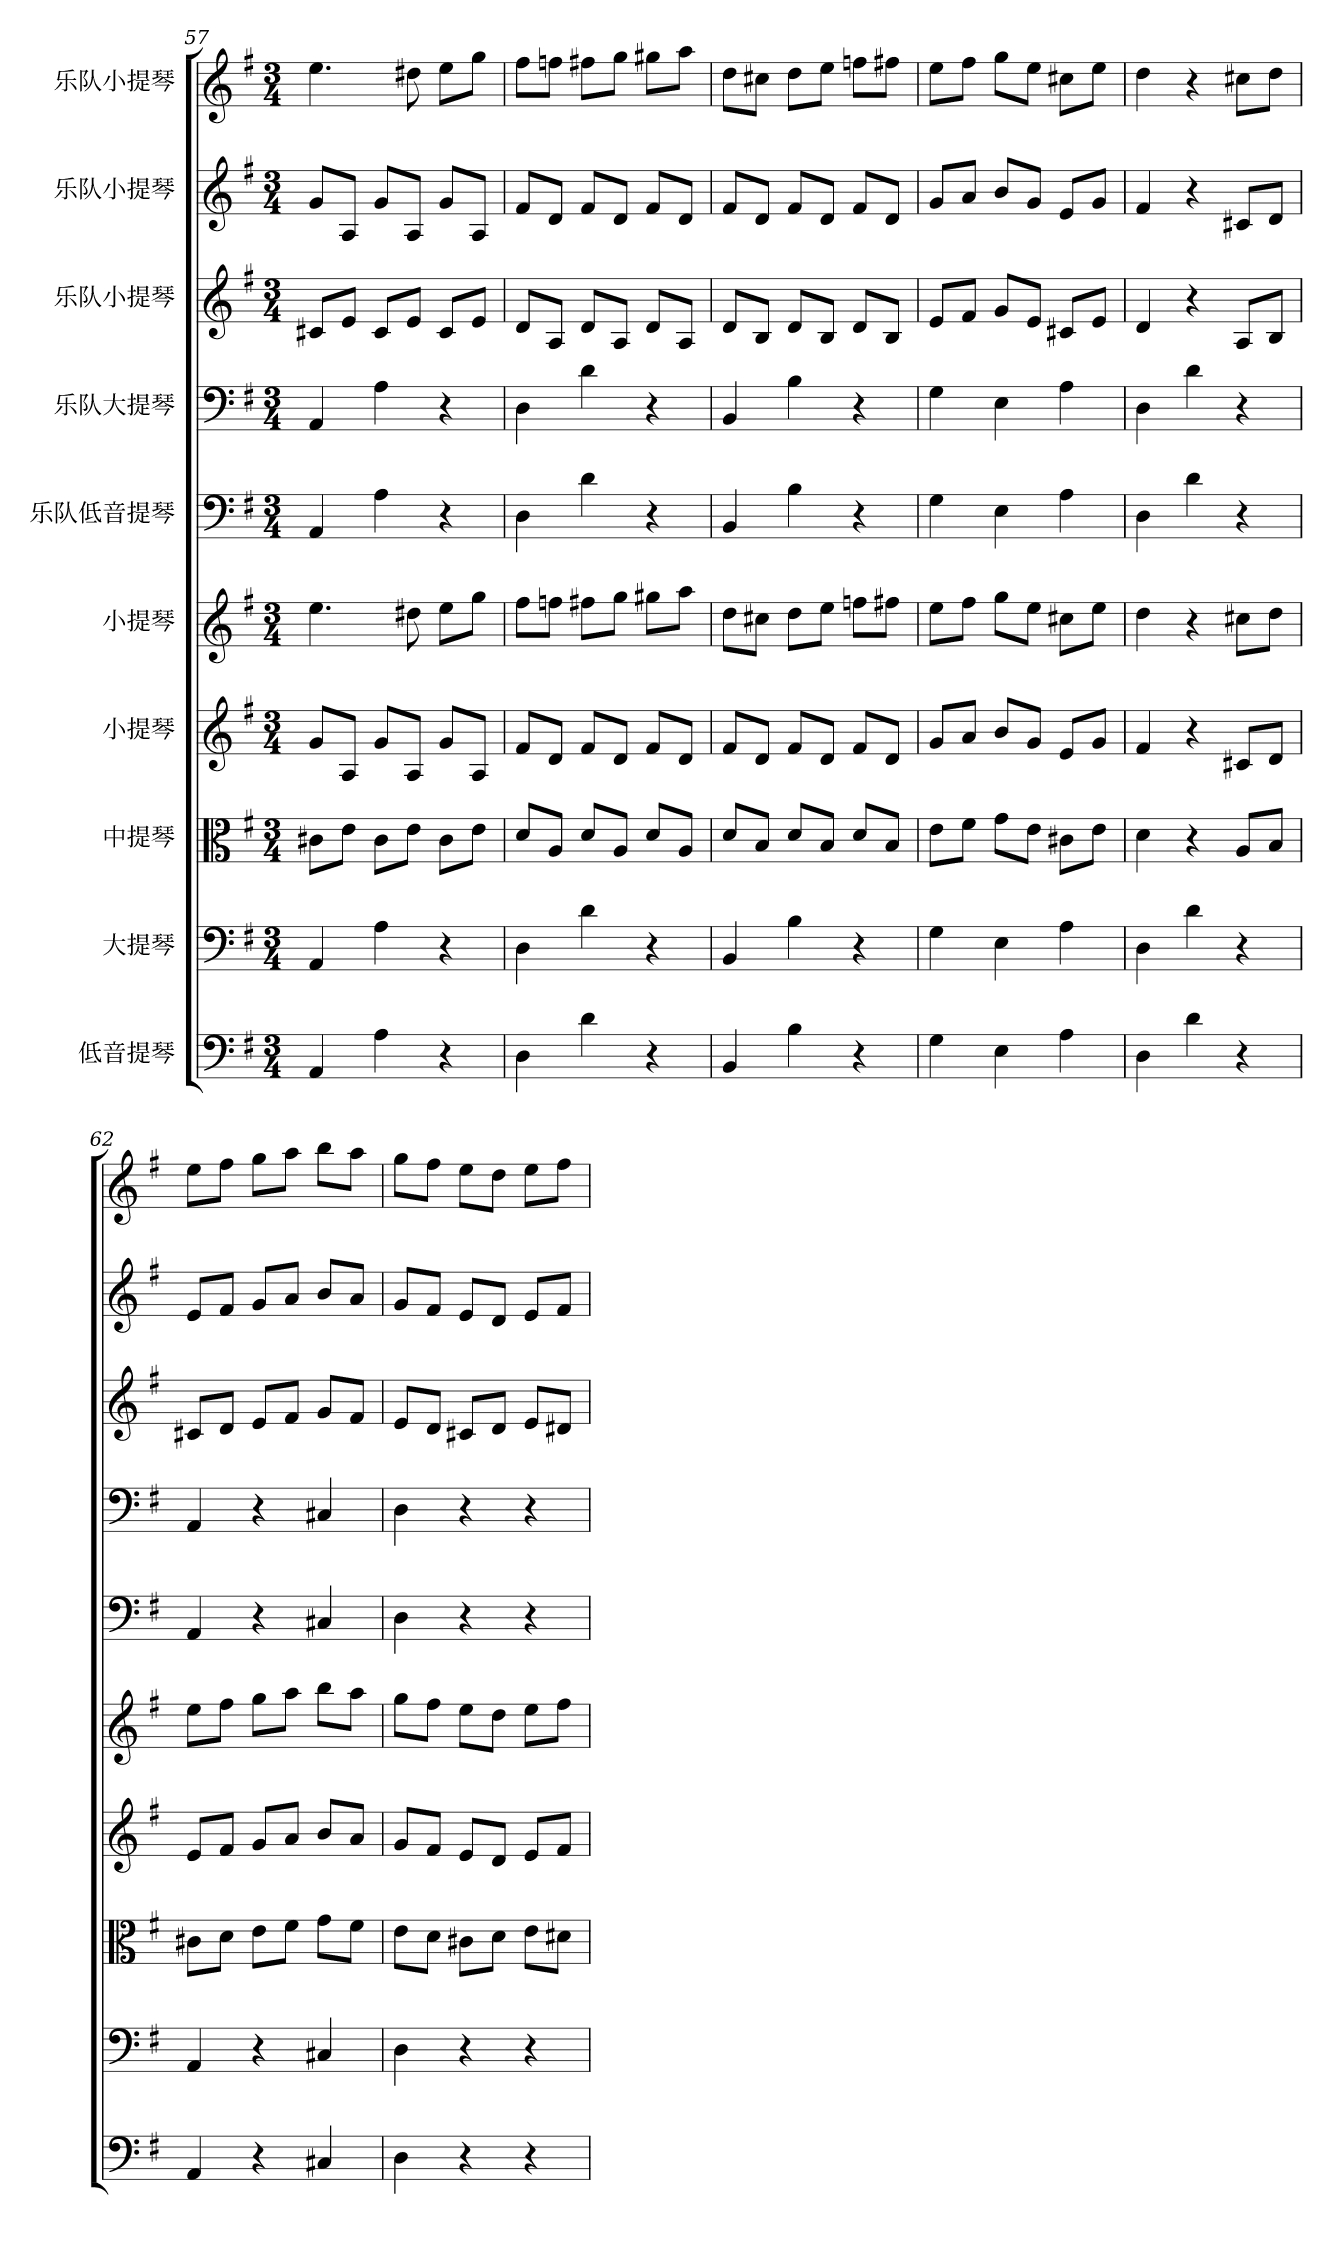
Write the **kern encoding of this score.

**kern	**kern	**kern	**kern	**kern	**kern	**kern	**kern	**kern	**kern
*part10	*part9	*part8	*part7	*part6	*part5	*part4	*part3	*part2	*part1
*staff10	*staff9	*staff8	*staff7	*staff6	*staff5	*staff4	*staff3	*staff2	*staff1
*I"低音提琴	*I"大提琴	*I"中提琴	*I"小提琴	*I"小提琴	*I"乐队低音提琴	*I"乐队大提琴	*I"乐队小提琴	*I"乐队小提琴	*I"乐队小提琴
*clefF4	*clefF4	*clefC3	*clefG2	*clefG2	*clefF4	*clefF4	*clefG2	*clefG2	*clefG2
*ITrd7c12	*	*	*	*	*ITrd7c12	*	*	*	*
*k[f#]	*k[f#]	*k[f#]	*k[f#]	*k[f#]	*k[f#]	*k[f#]	*k[f#]	*k[f#]	*k[f#]
*M3/4	*M3/4	*M3/4	*M3/4	*M3/4	*M3/4	*M3/4	*M3/4	*M3/4	*M3/4
=57	=57	=57	=57	=57	=57	=57	=57	=57	=57
4AAA/	4AA/	8c#X\L	8g/L	4.ee\	4AAA/	4AA/	8c#X/L	8g/L	4.ee\
.	.	8e\J	8A/J	.	.	.	8e/J	8A/J	.
4AA\	4A\	8c#\L	8g/L	.	4AA\	4A\	8c#/L	8g/L	.
.	.	8e\J	8A/J	8dd#X\	.	.	8e/J	8A/J	8dd#X\
4r	4r	8c#\L	8g/L	8ee\L	4r	4r	8c#/L	8g/L	8ee\L
.	.	8e\J	8A/J	8gg\J	.	.	8e/J	8A/J	8gg\J
!!LO:PB:g=z
=58	=58	=58	=58	=58	=58	=58	=58	=58	=58
4DD\	4D\	8d/L	8f#/L	8ff#\L	4DD\	4D\	8d/L	8f#/L	8ff#\L
.	.	8A/J	8d/J	8ffn\J	.	.	8A/J	8d/J	8ffn\J
4D\	4d\	8d/L	8f#/L	8ff#X\L	4D\	4d\	8d/L	8f#/L	8ff#X\L
.	.	8A/J	8d/J	8gg\J	.	.	8A/J	8d/J	8gg\J
4r	4r	8d/L	8f#/L	8gg#X\L	4r	4r	8d/L	8f#/L	8gg#X\L
.	.	8A/J	8d/J	8aa\J	.	.	8A/J	8d/J	8aa\J
=59	=59	=59	=59	=59	=59	=59	=59	=59	=59
4BBB/	4BB/	8d/L	8f#/L	8dd\L	4BBB/	4BB/	8d/L	8f#/L	8dd\L
.	.	8B/J	8d/J	8cc#X\J	.	.	8B/J	8d/J	8cc#X\J
4BB\	4B\	8d/L	8f#/L	8dd\L	4BB\	4B\	8d/L	8f#/L	8dd\L
.	.	8B/J	8d/J	8ee\J	.	.	8B/J	8d/J	8ee\J
4r	4r	8d/L	8f#/L	8ffn\L	4r	4r	8d/L	8f#/L	8ffn\L
.	.	8B/J	8d/J	8ff#X\J	.	.	8B/J	8d/J	8ff#X\J
=60	=60	=60	=60	=60	=60	=60	=60	=60	=60
4GG\	4G\	8e\L	8g/L	8ee\L	4GG\	4G\	8e/L	8g/L	8ee\L
.	.	8f#\J	8a/J	8ff#\J	.	.	8f#/J	8a/J	8ff#\J
4EE\	4E\	8g\L	8b/L	8gg\L	4EE\	4E\	8g/L	8b/L	8gg\L
.	.	8e\J	8g/J	8ee\J	.	.	8e/J	8g/J	8ee\J
4AA\	4A\	8c#X\L	8e/L	8cc#X\L	4AA\	4A\	8c#X/L	8e/L	8cc#X\L
.	.	8e\J	8g/J	8ee\J	.	.	8e/J	8g/J	8ee\J
=61	=61	=61	=61	=61	=61	=61	=61	=61	=61
*	*	*	*	*	*	*	*	*	*MM118
4DD\	4D\	4d\	4f#/	4dd\	4DD\	4D\	4d/	4f#/	4dd\
4D\	4d\	4r	4r	4r	4D\	4d\	4r	4r	4r
4r	4r	8A/L	8c#X/L	8cc#X\L	4r	4r	8A/L	8c#X/L	8cc#X\L
.	.	8B/J	8d/J	8dd\J	.	.	8B/J	8d/J	8dd\J
=62	=62	=62	=62	=62	=62	=62	=62	=62	=62
*	*	*	*	*	*	*	*	*	*MM120
4AAA/	4AA/	8c#X\L	8e/L	8ee\L	4AAA/	4AA/	8c#X/L	8e/L	8ee\L
.	.	8d\J	8f#/J	8ff#\J	.	.	8d/J	8f#/J	8ff#\J
4r	4r	8e\L	8g/L	8gg\L	4r	4r	8e/L	8g/L	8gg\L
.	.	8f#\J	8a/J	8aa\J	.	.	8f#/J	8a/J	8aa\J
4CC#X/	4C#X/	8g\L	8b/L	8bb\L	4CC#X/	4C#X/	8g/L	8b/L	8bb\L
.	.	8f#\J	8a/J	8aa\J	.	.	8f#/J	8a/J	8aa\J
!!LO:PB:g=z
=63	=63	=63	=63	=63	=63	=63	=63	=63	=63
4DD\	4D\	8e\L	8g/L	8gg\L	4DD\	4D\	8e/L	8g/L	8gg\L
.	.	8d\J	8f#/J	8ff#\J	.	.	8d/J	8f#/J	8ff#\J
4r	4r	8c#X\L	8e/L	8ee\L	4r	4r	8c#X/L	8e/L	8ee\L
.	.	8d\J	8d/J	8dd\J	.	.	8d/J	8d/J	8dd\J
4r	4r	8e\L	8e/L	8ee\L	4r	4r	8e/L	8e/L	8ee\L
.	.	8d#X\J	8f#/J	8ff#\J	.	.	8d#X/J	8f#/J	8ff#\J
=	=	=	=	=	=	=	=	=	=
*-	*-	*-	*-	*-	*-	*-	*-	*-	*-
